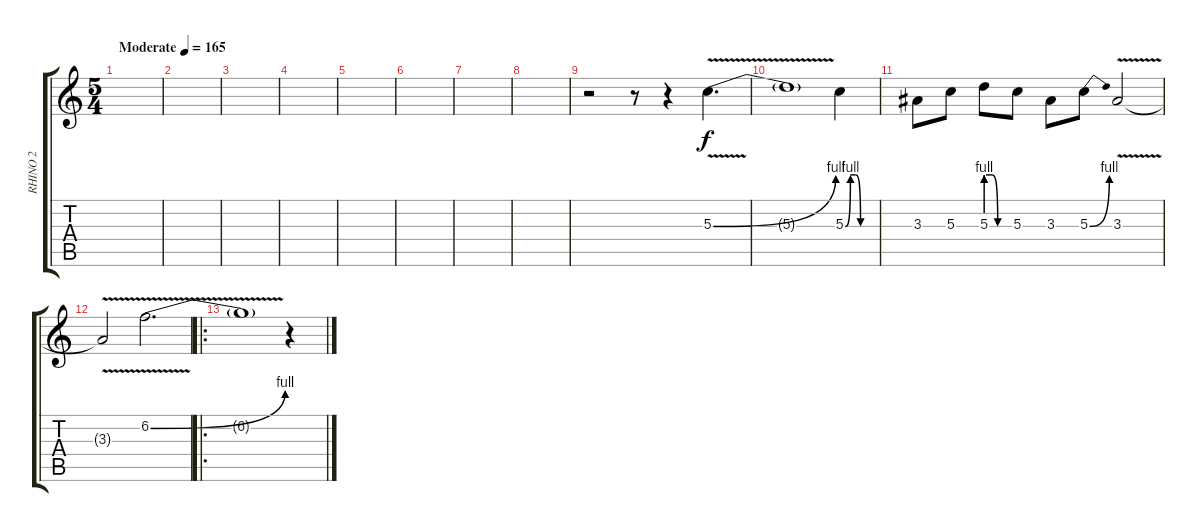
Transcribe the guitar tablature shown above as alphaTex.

\track ("RHINO 2" "RHINO 2") {instrument electricguitarclean}
\staff {score tabs}
\tuning (E4 B3 G3 D3 A2 E2) {hide}
\ts (5 4)
\tempo (165 "Moderate")
\clef g2
\ks c
|
|
|
|
|
|
|
|
r.2 r.8 r.4 5.3{be (bend 0 0 60 4) v}.4{d} |
5.3{t}.1 5.3{be (custom 0 0 10 4 20 4 30 0 60 0)}.4 |
3.3.8 5.3.8 5.3{be (custom 0 4 15 4 30 0 60 0)}.8 5.3.8 3.3.8 5.3{be (bend 0 0 60 4)}.8 3.3{v}.2 |
3.3{t}.2 6.2{be (bend 0 0 60 4) v}.2{d} |
\ro
6.2{t}.1 r.4
